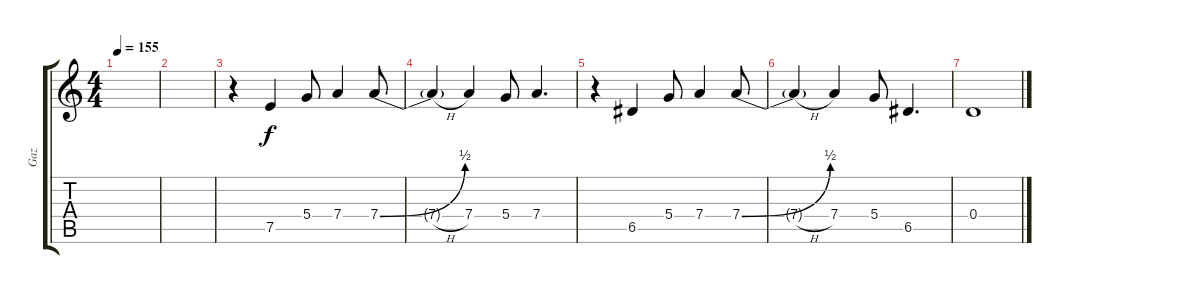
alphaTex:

\track ("Gaz" "Gaz") {instrument distortionguitar}
\staff {score tabs}
\tuning (E4 B3 G3 D3 A2 E2) {hide}
\ts (4 4)
\tempo 155
\clef g2
\ks c
|
|
r.4 7.5.4 5.4.8 7.4.4 7.4{be (bend 0 0 60 2)}.8 |
7.4{h t}.4 7.4.4 5.4.8 7.4.4{d} |
r.4 6.5.4 5.4.8 7.4.4 7.4{be (bend 0 0 60 2)}.8 |
7.4{h t}.4 7.4.4 5.4.8 6.5.4{d} |
0.4.1
